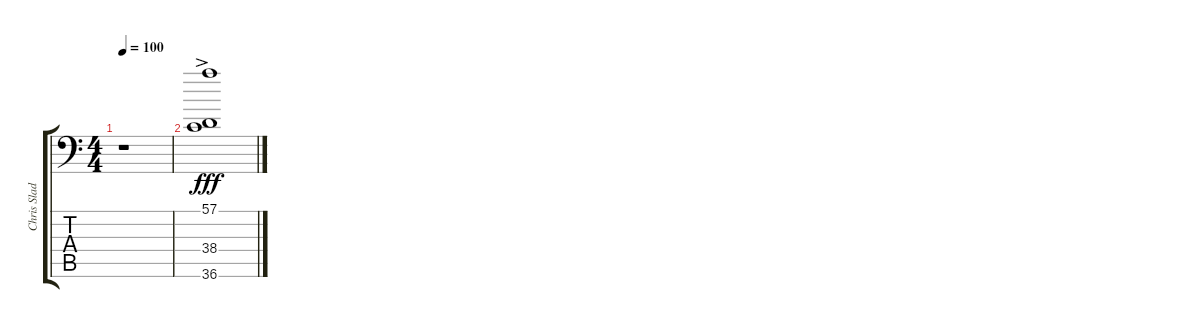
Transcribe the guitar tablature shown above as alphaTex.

\track ("Chris Slade - Drums" "Chris Slad") {instrument acousticgrandpiano}
\staff {score tabs}
\tuning (C-1 C-1 C-1 C-1 C-1 C-1) {hide}
\ts (4 4)
\tempo 100
\clef f4
\ks c
r.1{dy fff} |
(57.1{ac} 38.4{ac} 36.6{ac}).1
